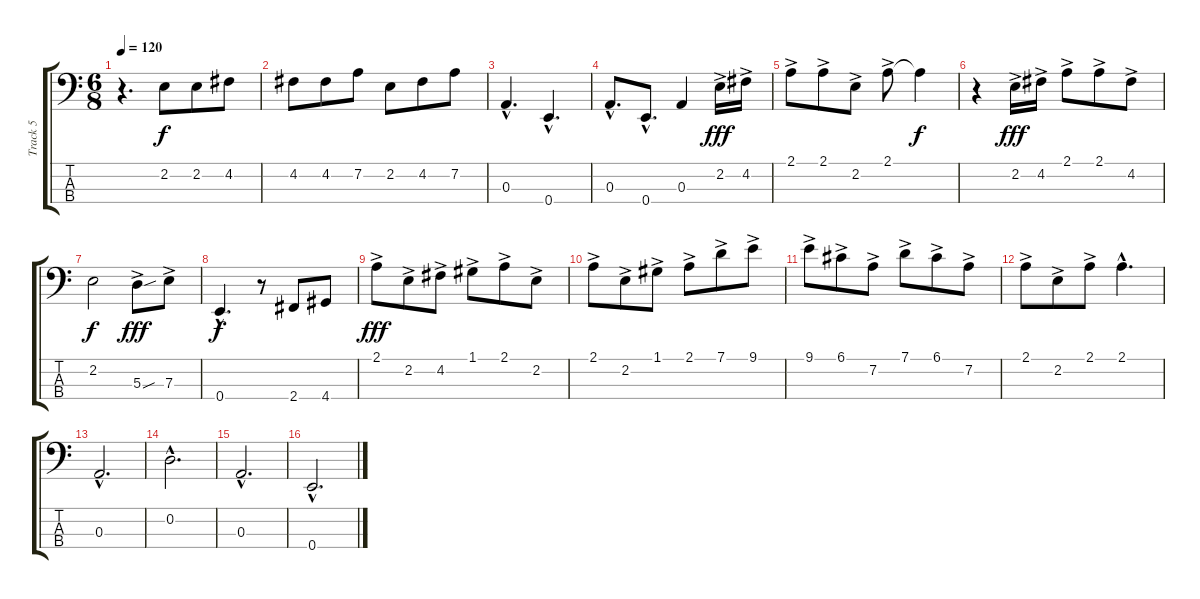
\track ("Track 5" "Track 5") {instrument electricbasspick}
\staff {score tabs}
\tuning (G2 D2 A1 E1) {hide}
\ts (6 8)
\tempo 120
\clef f4
\ks c
r.4{d dy fff} 2.2.8{dy f} 2.2.8 4.2.8 |
4.2.8 4.2.8 7.2.8 2.2.8 4.2.8 7.2.8 |
0.3{hac}.4{d} 0.4{hac}.4{d} |
0.3{hac}.8{d} 0.4{hac}.8{d} 0.3.4 2.2{ac}.16{dy fff} 4.2{ac}.16 |
2.1{ac}.8 2.1{ac}.8 2.2{ac}.8 2.1{ac}.8 2.1{t}.4{dy f} |
r.4 2.2{ac}.16{dy fff} 4.2{ac}.16 2.1{ac}.8 2.1{ac}.8 4.2{ac}.8 |
2.2.2{dy f} 5.3{sou ac}.8{dy fff} 7.3{ac}.8 |
0.4{hac}.4{d dy f} r.8 2.4.8 4.4.8 |
2.1{ac}.8{dy fff} 2.2{ac}.8 4.2{ac}.8 1.1{ac}.8 2.1{ac}.8 2.2{ac}.8 |
2.1{ac}.8 2.2{ac}.8 1.1{ac}.8 2.1{ac}.8 7.1{ac}.8 9.1{ac}.8 |
9.1{ac}.8 6.1{ac}.8 7.2{ac}.8 7.1{ac}.8 6.1{ac}.8 7.2{ac}.8 |
2.1{ac}.8 2.2{ac}.8 2.1{ac}.8 2.1{hac}.4{d} |
0.3{hac}.2{d} |
0.2{hac}.2{d} |
0.3{hac}.2{d} |
0.4{hac}.2{d}
